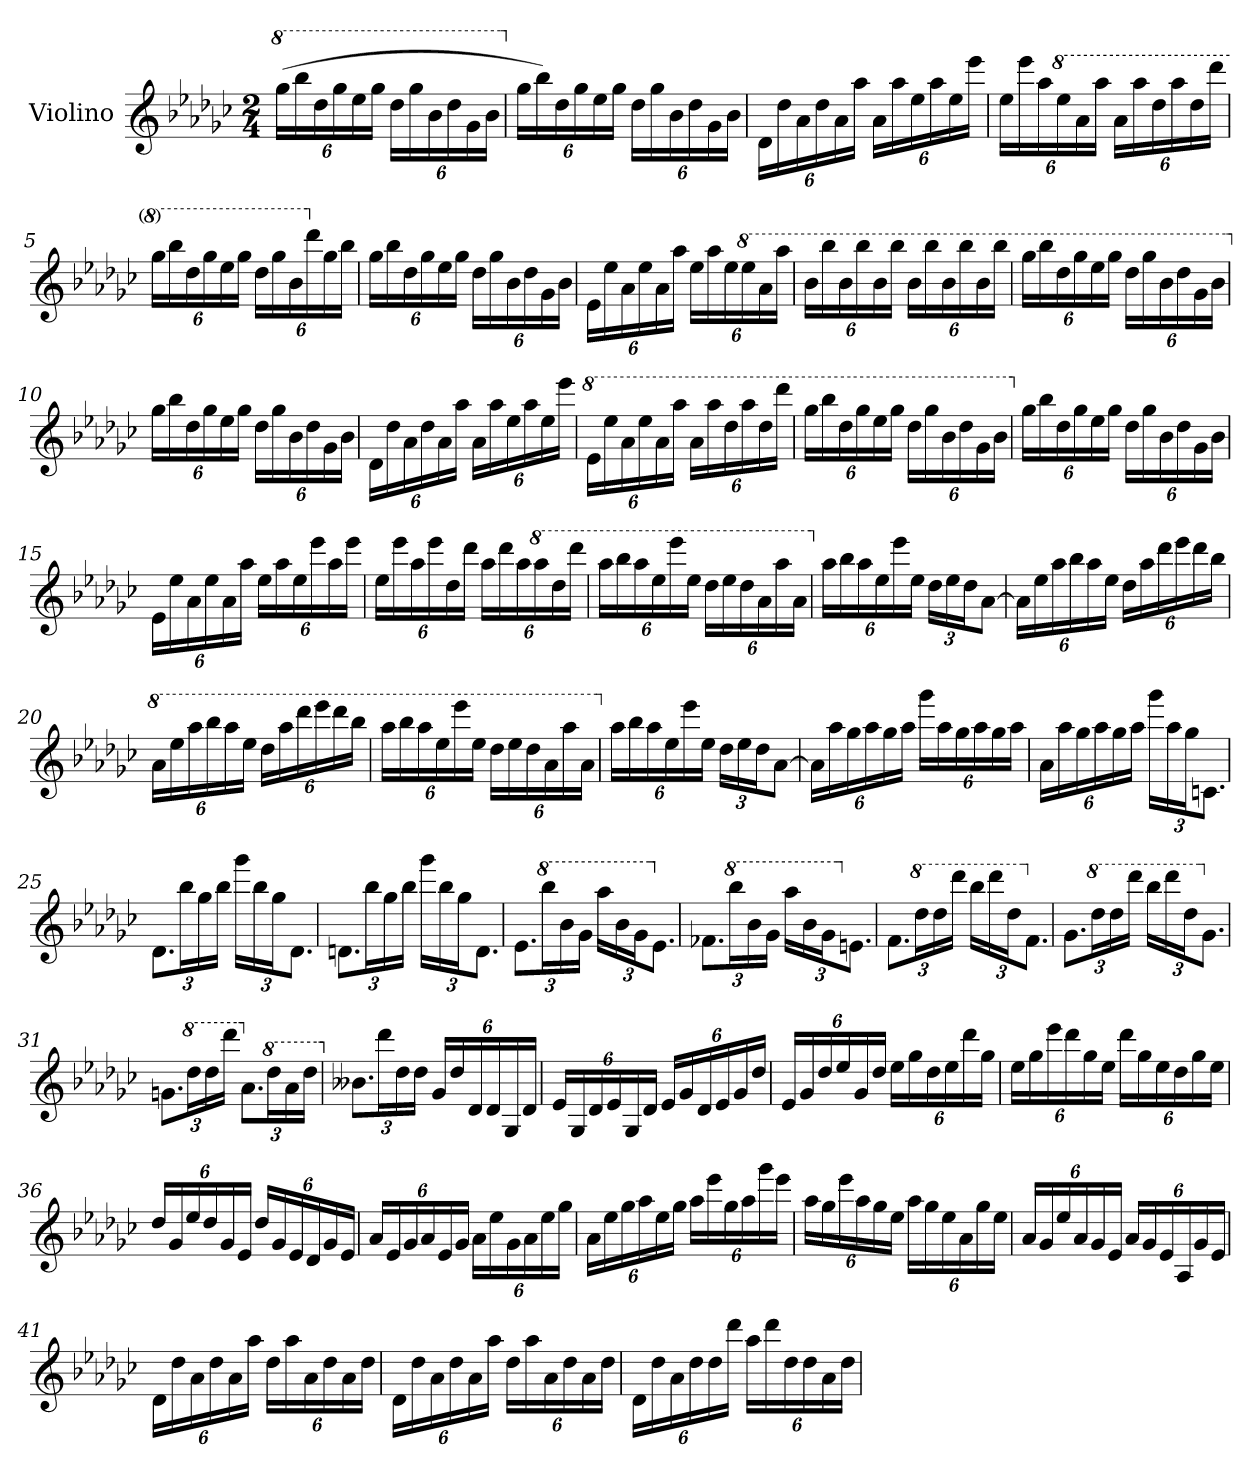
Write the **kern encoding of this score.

**kern
*part1
*staff1
*I"Violino
*I'Vln.
*clefG2
*k[b-e-a-d-g-c-]
*M2/4
*MM116
*8va
*Xbrackettup
=1
(24ggg-\LL
24bbb-\
24ddd-\
24ggg-\
24eee-\
24ggg-\JJ
24ddd-\LL
24ggg-\
24bb-\
24ddd-\
24gg-\
24bb-\JJ
=2
*X8va
24gg-\LL
24bb-\)
24dd-\
24gg-\
24ee-\
24gg-\JJ
24dd-\LL
24gg-\
24b-\
24dd-\
24g-\
24b-\JJ
=3
24d-\LL
24dd-\
24a-\
24dd-\
24a-\
24aa-\JJ
24a-\LL
24aa-\
24ee-\
24aa-\
24ee-\
24eee-\JJ
!!LO:LB:g=z
=4
24ee-\LL
24eee-\
24aa-\
*8va
24eee-\
24aa-\
24aaa-\JJ
24aa-\LL
24aaa-\
24ddd-\
24aaa-\
24ddd-\
24dddd-\JJ
=5
24ggg-\LL
24bbb-\
24ddd-\
24ggg-\
24eee-\
24ggg-\JJ
24ddd-\LL
24ggg-\
24bb-\
*X8va
24ddd-\
24gg-\
24bb-\JJ
=6
24gg-\LL
24bb-\
24dd-\
24gg-\
24ee-\
24gg-\JJ
24dd-\LL
24gg-\
24b-\
24dd-\
24g-\
24b-\JJ
!!LO:LB:g=z
=7
24e-\LL
24ee-\
24a-\
24ee-\
24a-\
24aa-\JJ
24ee-\LL
24aa-\
24ee-\
*8va
24eee-\
24aa-\
24aaa-\JJ
=8
24bb-\LL
24bbb-\
24bb-\
24bbb-\
24bb-\
24bbb-\JJ
24bb-\LL
24bbb-\
24bb-\
24bbb-\
24bb-\
24bbb-\JJ
=9
24ggg-\LL
24bbb-\
24ddd-\
24ggg-\
24eee-\
24ggg-\JJ
24ddd-\LL
24ggg-\
24bb-\
24ddd-\
24gg-\
24bb-\JJ
!!LO:LB:g=z
=10
*X8va
24gg-\LL
24bb-\
24dd-\
24gg-\
24ee-\
24gg-\JJ
24dd-\LL
24gg-\
24b-\
24dd-\
24g-\
24b-\JJ
=11
24d-\LL
24dd-\
24a-\
24dd-\
24a-\
24aa-\JJ
24a-\LL
24aa-\
24ee-\
24aa-\
24ee-\
24eee-\JJ
=12
*8va
24ee-\LL
24eee-\
24aa-\
24eee-\
24aa-\
24aaa-\JJ
24aa-\LL
24aaa-\
24ddd-\
24aaa-\
24ddd-\
24dddd-\JJ
!!LO:LB:g=z
=13
24ggg-\LL
24bbb-\
24ddd-\
24ggg-\
24eee-\
24ggg-\JJ
24ddd-\LL
24ggg-\
24bb-\
24ddd-\
24gg-\
24bb-\JJ
=14
*X8va
24gg-\LL
24bb-\
24dd-\
24gg-\
24ee-\
24gg-\JJ
24dd-\LL
24gg-\
24b-\
24dd-\
24g-\
24b-\JJ
=15
24e-\LL
24ee-\
24a-\
24ee-\
24a-\
24aa-\JJ
24ee-\LL
24aa-\
24ee-\
24eee-\
24aa-\
24eee-\JJ
!!LO:LB:g=z
=16
24ee-\LL
24eee-\
24aa-\
24eee-\
24dd-\
24ddd-\JJ
24aa-\LL
24ddd-\
24aa-\
*8va
24aaa-\
24ddd-\
24dddd-\JJ
=17
24aaa-\LL
24bbb-\
24aaa-\
24eee-\
24eeee-\
24eee-\JJ
24ddd-\LL
24eee-\
24ddd-\
24aa-\
24aaa-\
24aa-\JJ
=18
*X8va
24aa-\LL
24bb-\
24aa-\
24ee-\
24eee-\
24ee-\JJ
24dd-\LL
24ee-\
24dd-\J
[8a-\J
!!LO:LB:g=z
=19
24a-\LL]
24ee-\
24aa-\
24bb-\
24aa-\
24ee-\JJ
24dd-\LL
24aa-\
24ddd-\
24eee-\
24ddd-\
24bb-\JJ
=20
*8va
24aa-\LL
24eee-\
24aaa-\
24bbb-\
24aaa-\
24eee-\JJ
24ddd-\LL
24aaa-\
24dddd-\
24eeee-\
24dddd-\
24bbb-\JJ
=21
24aaa-\LL
24bbb-\
24aaa-\
24eee-\
24eeee-\
24eee-\JJ
24ddd-\LL
24eee-\
24ddd-\
24aa-\
24aaa-\
24aa-\JJ
!!LO:LB:g=z
=22
*X8va
24aa-\LL
24bb-\
24aa-\
24ee-\
24eee-\
24ee-\JJ
24dd-\LL
24ee-\
24dd-\J
[8a-\J
=23
24a-\LL]
24aa-\
24gg-\
24aa-\
24gg-\
24aa-\JJ
24ggg-\LL
24aa-\
24gg-\
24aa-\
24gg-\
24aa-\JJ
=24
24a-\LL
24aa-\
24gg-\
24aa-\
24gg-\
24aa-\JJ
24ggg-\LL
24aa-\
24gg-\J
12.cn\J
!!LO:LB:g=z
=25
12.d-\L
24bb-\L
24gg-\
24bb-\JJ
24ggg-\LL
24bb-\
24gg-\J
12.d-\J
=26
12.dn\L
24bb-\L
24gg-\
24bb-\JJ
24ggg-\LL
24bb-\
24gg-\J
12.d\J
=27
12.e-\L
*8va
24bbb-\L
24bb-\
24gg-\JJ
24aaa-\LL
24bb-\
24gg-\J
*X8va
12.e-\J
=28
12.f-X\L
*8va
24bbb-\L
24bb-\
24gg-\JJ
24aaa-\LL
24bb-\
24gg-\J
*X8va
12.en\J
!!LO:LB:g=z
=29
12.f\L
*8va
24ddd-\L
24ddd-\
24dddd-\JJ
24bbb-\LL
24dddd-\
24ddd-\J
*X8va
12.f\J
=30
12.g-\L
*8va
24ddd-\L
24ddd-\
24dddd-\JJ
24bbb-\LL
24dddd-\
24ddd-\J
*X8va
12.g-\J
=31
12.gn\L
*8va
24ddd-\L
24ddd-\
24dddd-\JJ
*X8va
12.a-\L
*8va
24ddd-\L
24aa-\
24ddd-\JJ
=32
*X8va
12.b--X\L
24ddd-\L
24dd-\
24dd-\JJ
24g-/LL
24dd-/
24d-/
24d-/
24G-/
24d-/JJ
!!LO:PB:g=z
=33
24e-/LL
24G-/
24d-/
24e-/
24G-/
24d-/JJ
24e-/LL
24g-/
24d-/
24e-/
24g-/
24dd-/JJ
=34
24e-/LL
24g-/
24dd-/
24ee-/
24g-/
24dd-/JJ
24ee-\LL
24gg-\
24dd-\
24ee-\
24ddd-\
24gg-\JJ
=35
24ee-\LL
24gg-\
24eee-\
24ddd-\
24gg-\
24ee-\JJ
24ddd-\LL
24gg-\
24ee-\
24dd-\
24gg-\
24ee-\JJ
!!LO:LB:g=z
=36
24dd-/LL
24g-/
24ee-/
24dd-/
24g-/
24e-/JJ
24dd-/LL
24g-/
24e-/
24d-/
24g-/
24e-/JJ
=37
24a-/LL
24e-/
24g-/
24a-/
24e-/
24g-/JJ
24a-\LL
24ee-\
24g-\
24a-\
24ee-\
24gg-\JJ
=38
24a-\LL
24ee-\
24gg-\
24aa-\
24ee-\
24gg-\JJ
24aa-\LL
24eee-\
24gg-\
24aa-\
24ggg-\
24eee-\JJ
!!LO:LB:g=z
=39
24aa-\LL
24gg-\
24eee-\
24aa-\
24gg-\
24ee-\JJ
24aa-\LL
24gg-\
24ee-\
24a-\
24gg-\
24ee-\JJ
=40
24a-/LL
24g-/
24ee-/
24a-/
24g-/
24e-/JJ
24a-/LL
24g-/
24e-/
24A-/
24g-/
24e-/JJ
=41
24d-\LL
24dd-\
24a-\
24dd-\
24a-\
24aa-\JJ
24dd-\LL
24aa-\
24a-\
24dd-\
24a-\
24dd-\JJ
!!LO:LB:g=z
=42
24d-\LL
24dd-\
24a-\
24dd-\
24a-\
24aa-\JJ
24dd-\LL
24aa-\
24a-\
24dd-\
24a-\
24dd-\JJ
=43
24d-\LL
24dd-\
24a-\
24dd-\
24dd-\
24ddd-\JJ
24aa-\LL
24ddd-\
24dd-\
24dd-\
24a-\
24dd-\JJ
=
*-
